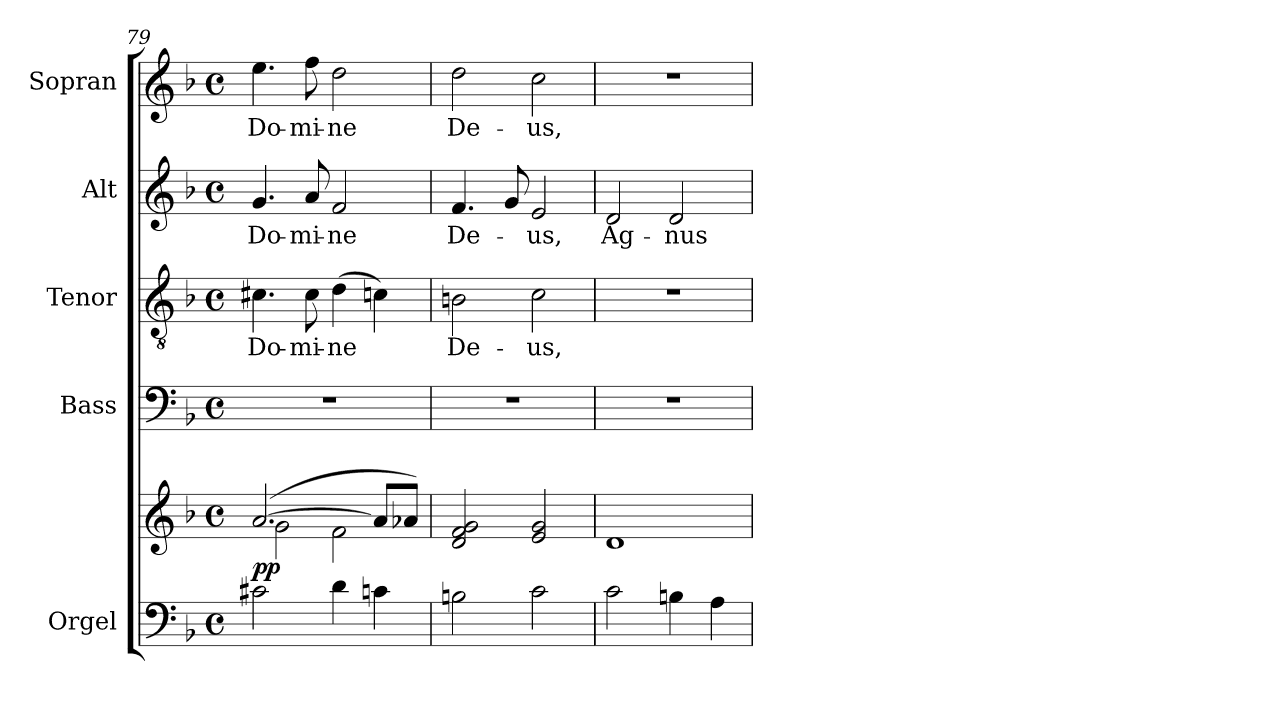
**kern	**kern	**dynam	**kern	**kern	**text	**kern	**text	**kern	**text
*part5	*part5	*part5	*part4	*part3	*part3	*part2	*part2	*part1	*part1
*staff6	*staff5	*staff5/6	*staff4	*staff3	*staff3	*staff2	*staff2	*staff1	*staff1
*I"Orgel	*	*	*I"Bass	*I"Tenor	*	*I"Alt	*	*I"Sopran	*
*I'Org.	*	*	*I'B.	*I'T.	*	*I'A.	*	*I'S.	*
*clefF4	*clefG2	*	*clefF4	*clefGv2	*	*clefG2	*	*clefG2	*
*k[b-]	*k[b-]	*	*k[b-]	*k[b-]	*	*k[b-]	*	*k[b-]	*
*F:	*F:	*	*F:	*F:	*	*F:	*	*F:	*
*M4/4	*M4/4	*	*M4/4	*M4/4	*	*M4/4	*	*M4/4	*
*met(c)	*met(c)	*	*met(c)	*met(c)	*	*met(c)	*	*met(c)	*
=79	=79	=79	=79	=79	=79	=79	=79	=79	=79
*	*^	*	*	*	*	*	*	*	*
!	!	!	!LO:DY:b	!	!	!LO:LY:b	!	!LO:LY:b	!	!LO:LY:b
2c#X\	([>2.a/	2g\	pp	1r	4.c#X\	Do-	4.g/	Do-	4.ee\	Do-
!	!	!	!	!	!	!LO:LY:b	!	!LO:LY:b	!	!LO:LY:b
.	.	.	.	.	8c#\	-mi-	8a/	-mi-	8ff\	-mi-
!	!	!	!	!	!	!LO:LY:b	!	!LO:LY:b	!	!LO:LY:b
4d\	.	2f\	.	.	(>4d\	-ne	2f/	-ne	2dd\	-ne
4cn\	8a/L]	.	.	.	4cn\)	.	.	.	.	.
.	8a-X/J)	.	.	.	.	.	.	.	.	.
*	*v	*v	*	*	*	*	*	*	*	*
=80	=80	=80	=80	=80	=80	=80	=80	=80	=80
!	!	!	!	!	!LO:LY:b	!	!LO:LY:b	!	!LO:LY:b
2Bn\	2d/ 2f/ 2g/	.	1r	2Bn\	De-	4.f/	De-	2dd\	De-
.	.	.	.	.	.	8g/	.	.	.
!	!	!	!	!	!LO:LY:b	!	!LO:LY:b	!	!LO:LY:b
2c\	2e/ 2g/	.	.	2c\	-us,	2e/	-us,	2cc\	-us,
=81	=81	=81	=81	=81	=81	=81	=81	=81	=81
!	!	!	!	!	!	!	!LO:LY:b	!	!
2c\	1d	.	1r	1r	.	2d/	Ag-	1r	.
!	!	!	!	!	!	!	!LO:LY:b	!	!
4Bn\	.	.	.	.	.	2d/	-nus	.	.
4A\	.	.	.	.	.	.	.	.	.
=	=	=	=	=	=	=	=	=	=
*-	*-	*-	*-	*-	*-	*-	*-	*-	*-
